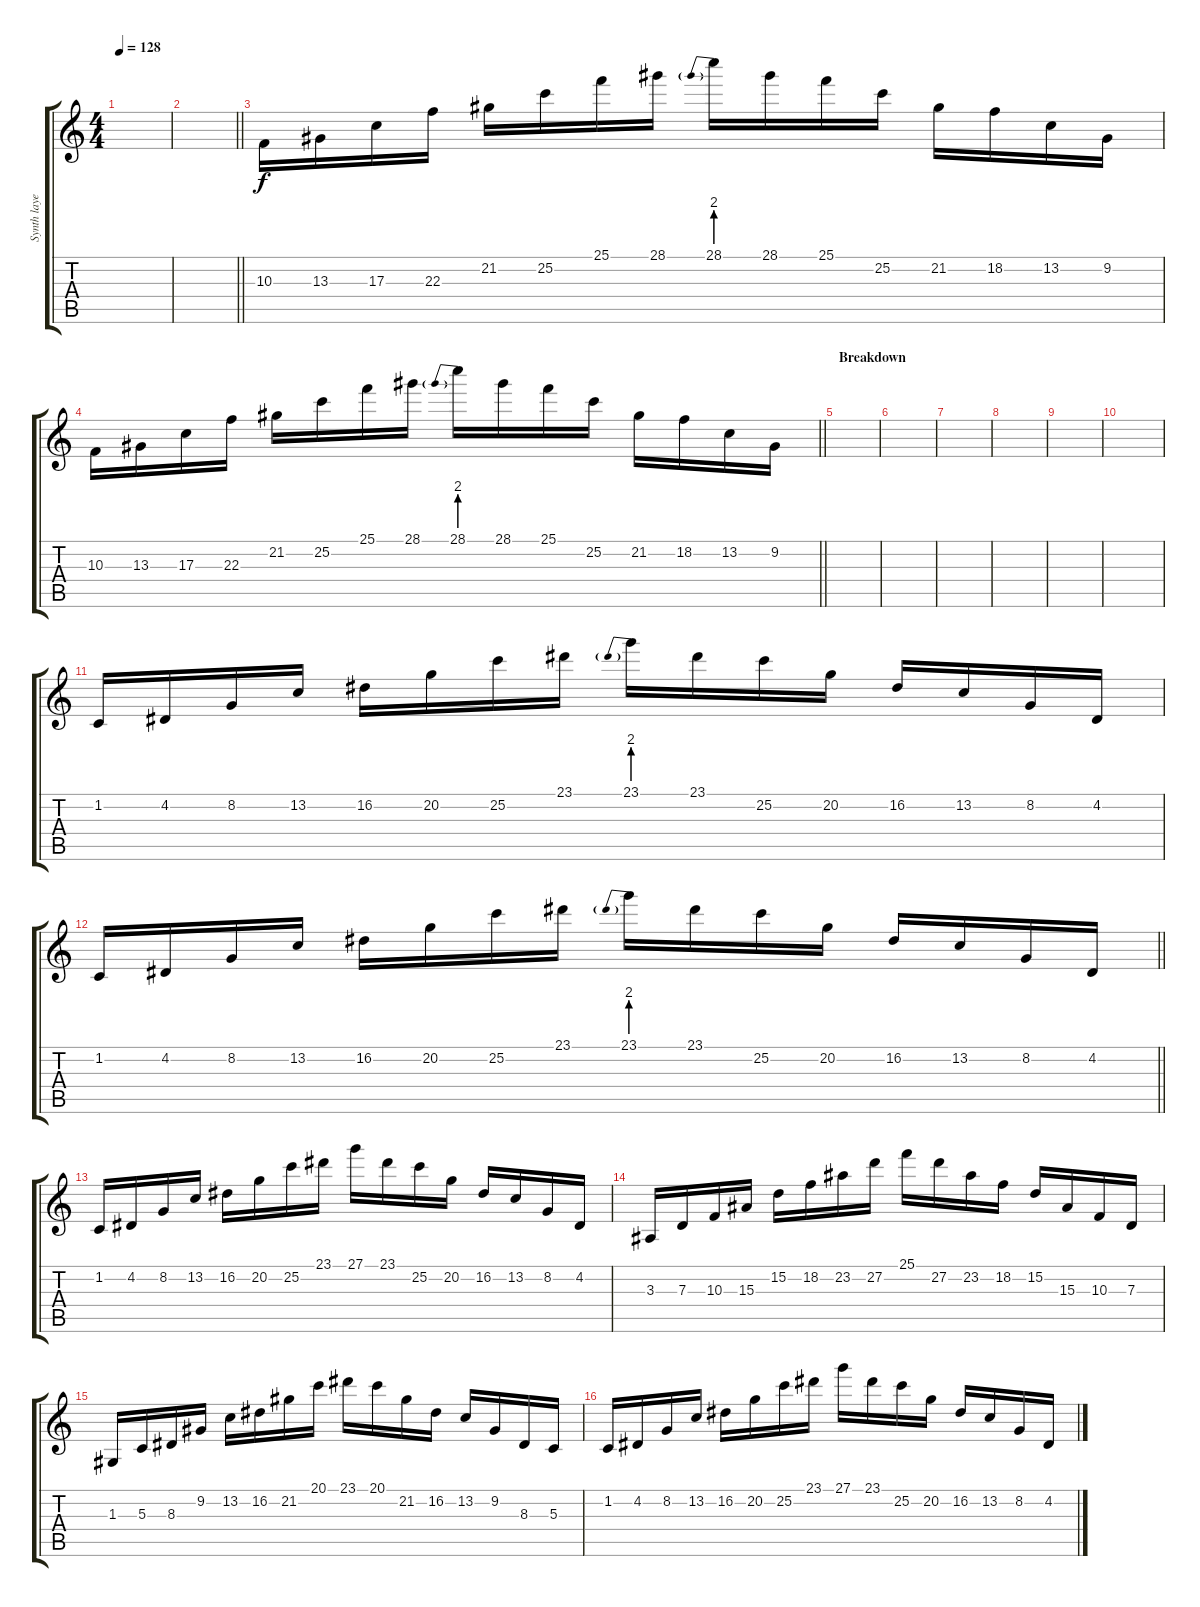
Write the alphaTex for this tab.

\track ("Synth layer 3" "Synth laye") {instrument pad3polysynth}
\staff {score tabs}
\tuning (E4 B3 G3 D3 A2 E2) {hide}
\ts (4 4)
\tempo 128
\clef g2
\ks c
|
\barLineRight lightlight
|
10.3.16 13.3.16 17.3.16 22.3.16 21.2.16 25.2.16 25.1.16 28.1.16 28.1{be (prebend 0 8 60 8)}.16 28.1.16 25.1.16 25.2.16 21.2.16 18.2.16 13.2.16 9.2.16 |
\barLineRight lightlight
10.3.16 13.3.16 17.3.16 22.3.16 21.2.16 25.2.16 25.1.16 28.1.16 28.1{be (prebend 0 8 60 8)}.16 28.1.16 25.1.16 25.2.16 21.2.16 18.2.16 13.2.16 9.2.16 |
\section ("" "Breakdown")
|
|
|
|
|
|
1.2.16{volume 13} 4.2.16 8.2.16 13.2.16 16.2.16 20.2.16 25.2.16 23.1.16 23.1{be (prebend 0 8 60 8)}.16 23.1.16 25.2.16 20.2.16 16.2.16 13.2.16 8.2.16 4.2.16 |
\barLineRight lightlight
1.2.16 4.2.16 8.2.16 13.2.16 16.2.16 20.2.16 25.2.16 23.1.16 23.1{be (prebend 0 8 60 8)}.16 23.1.16 25.2.16 20.2.16 16.2.16 13.2.16 8.2.16 4.2.16 |
1.2.16 4.2.16 8.2.16 13.2.16 16.2.16 20.2.16 25.2.16 23.1.16 27.1.16 23.1.16 25.2.16 20.2.16 16.2.16 13.2.16 8.2.16 4.2.16 |
3.3.16 7.3.16 10.3.16 15.3.16 15.2.16 18.2.16 23.2.16 27.2.16 25.1.16 27.2.16 23.2.16 18.2.16 15.2.16 15.3.16 10.3.16 7.3.16 |
1.3.16 5.3.16 8.3.16 9.2.16 13.2.16 16.2.16 21.2.16 20.1.16 23.1.16 20.1.16 21.2.16 16.2.16 13.2.16 9.2.16 8.3.16 5.3.16 |
1.2.16 4.2.16 8.2.16 13.2.16 16.2.16 20.2.16 25.2.16 23.1.16 27.1.16 23.1.16 25.2.16 20.2.16 16.2.16 13.2.16 8.2.16 4.2.16
